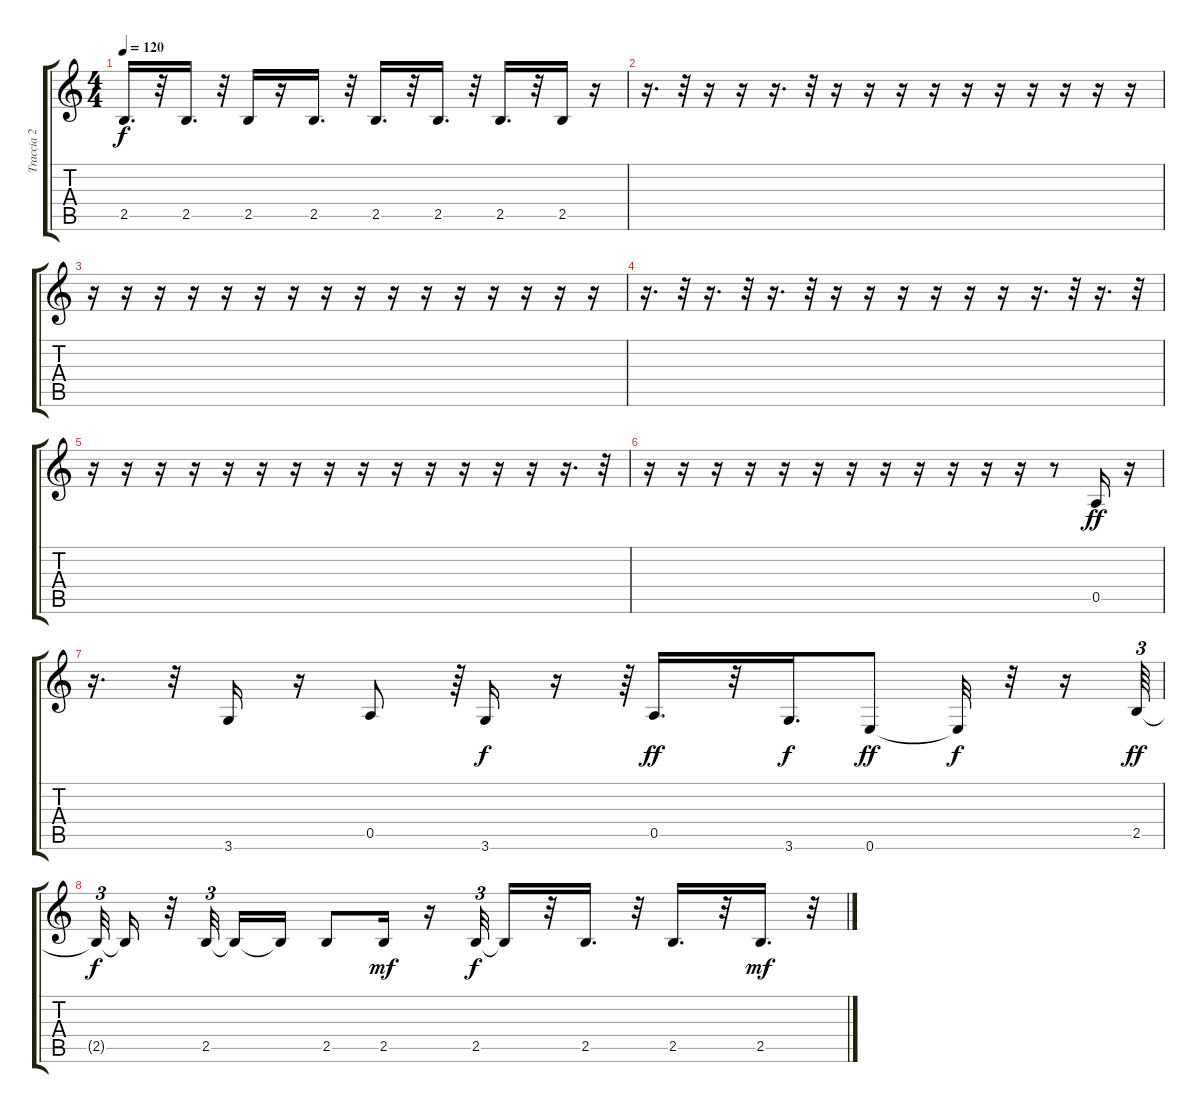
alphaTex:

\track ("Traccia 2" "Traccia 2") {instrument electricbassfinger}
\staff {score tabs}
\tuning (E4 B3 G3 D3 A2 E2) {hide}
\ts (4 4)
\tempo 120
\clef g2
\ks c
2.5.16{d dy f} r.32 2.5.16{d} r.32 2.5.16 r.16 2.5.16{d} r.32 2.5.16{d} r.32 2.5.16{d} r.32 2.5.16{d} r.32 2.5.16 r.16 |
r.16{d} r.32 r.16 r.16 r.16{d} r.32 r.16 r.16 r.16 r.16 r.16 r.16 r.16 r.16 r.16 r.16 |
r.16 r.16 r.16 r.16 r.16 r.16 r.16 r.16 r.16 r.16 r.16 r.16 r.16 r.16 r.16 r.16 |
r.16{d} r.32 r.16{d} r.32 r.16{d} r.32 r.16 r.16 r.16 r.16 r.16 r.16 r.16{d} r.32 r.16{d} r.32 |
r.16 r.16 r.16 r.16 r.16 r.16 r.16 r.16 r.16 r.16 r.16 r.16 r.16 r.16 r.16{d} r.32 |
r.16 r.16 r.16 r.16 r.16 r.16 r.16 r.16 r.16 r.16 r.16 r.16 r.8 0.5.16{dy ff} r.16 |
r.16{d} r.32 3.6.16 r.16 0.5.8 r.64{tu (3 2)} 3.6.16{dy f} r.16 r.64{tu (3 2)} 0.5.16{d dy ff} r.32 3.6.16{d dy f} 0.6.8{dy ff} 0.6{t}.32{dy f} r.32 r.16 2.5.64{tu (3 2) dy ff} |
2.5{t}.32{tu (3 2) dy f} 2.5{t}.16 r.32 2.5.32{tu (3 2)} 2.5{t}.16 2.5{t}.16 2.5.8 2.5.16{dy mf} r.16 2.5.32{tu (3 2) dy f} 2.5{t}.16 r.32 2.5.16{d} r.32 2.5.16{d} r.32 2.5.16{d dy mf} r.32
